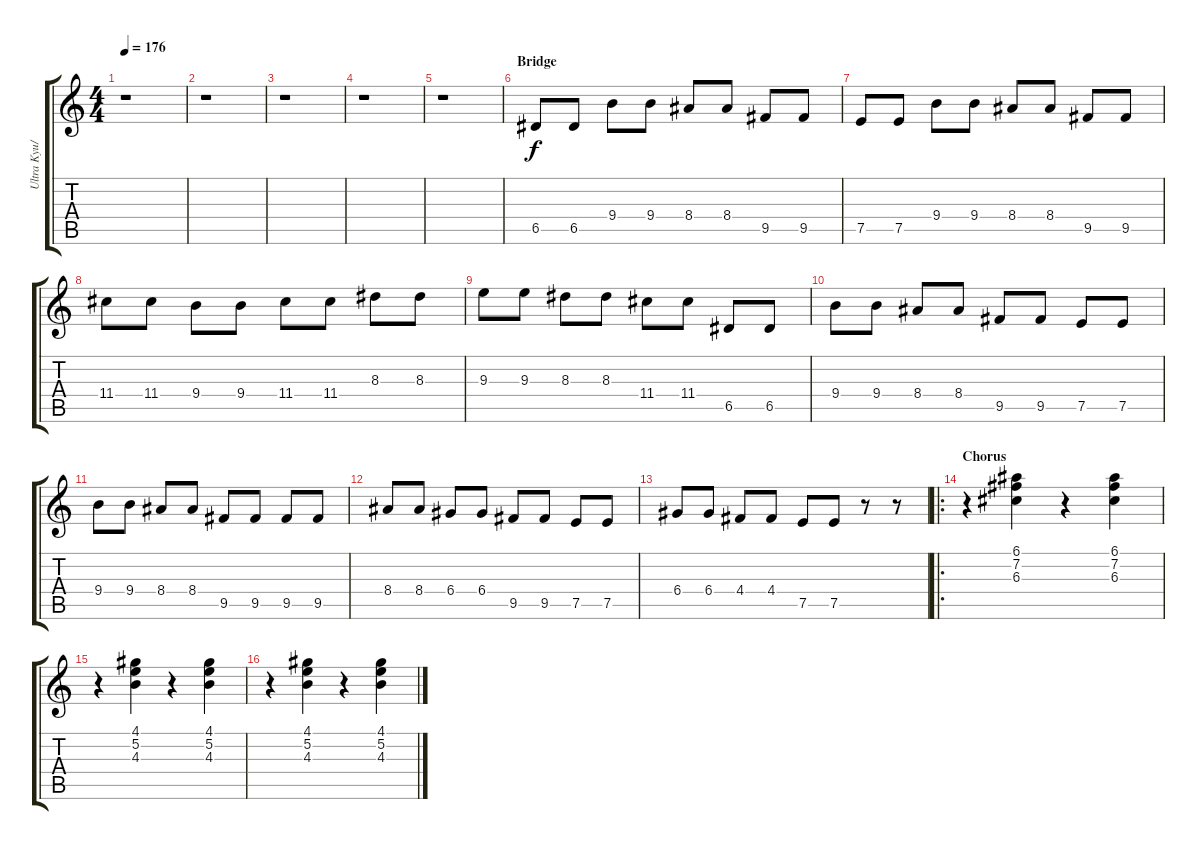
\track ("Ultra Kyu/Chainsaw" "Ultra Kyu/") {instrument acousticguitarsteel}
\staff {score tabs}
\tuning (E4 B3 G3 D3 A2 E2) {hide}
\ts (4 4)
\tempo 176
\clef g2
\ks c
r.1{dy f} |
r.1 |
r.1 |
r.1 |
r.1 |
\section ("" "Bridge")
6.5.8 6.5.8 9.4.8 9.4.8 8.4.8 8.4.8 9.5.8 9.5.8 |
7.5.8 7.5.8 9.4.8 9.4.8 8.4.8 8.4.8 9.5.8 9.5.8 |
11.4.8 11.4.8 9.4.8 9.4.8 11.4.8 11.4.8 8.3.8 8.3.8 |
9.3.8 9.3.8 8.3.8 8.3.8 11.4.8 11.4.8 6.5.8 6.5.8 |
9.4.8 9.4.8 8.4.8 8.4.8 9.5.8 9.5.8 7.5.8 7.5.8 |
9.4.8 9.4.8 8.4.8 8.4.8 9.5.8 9.5.8 9.5.8 9.5.8 |
8.4.8 8.4.8 6.4.8 6.4.8 9.5.8 9.5.8 7.5.8 7.5.8 |
6.4.8 6.4.8 4.4.8 4.4.8 7.5.8 7.5.8 r.8 r.8 |
\ro
\section ("" "Chorus")
r.4 (6.1 7.2 6.3).4 r.4 (6.1 7.2 6.3).4 |
r.4 (4.1 5.2 4.3).4 r.4 (4.1 5.2 4.3).4 |
r.4 (4.1 5.2 4.3).4 r.4 (4.1 5.2 4.3).4
